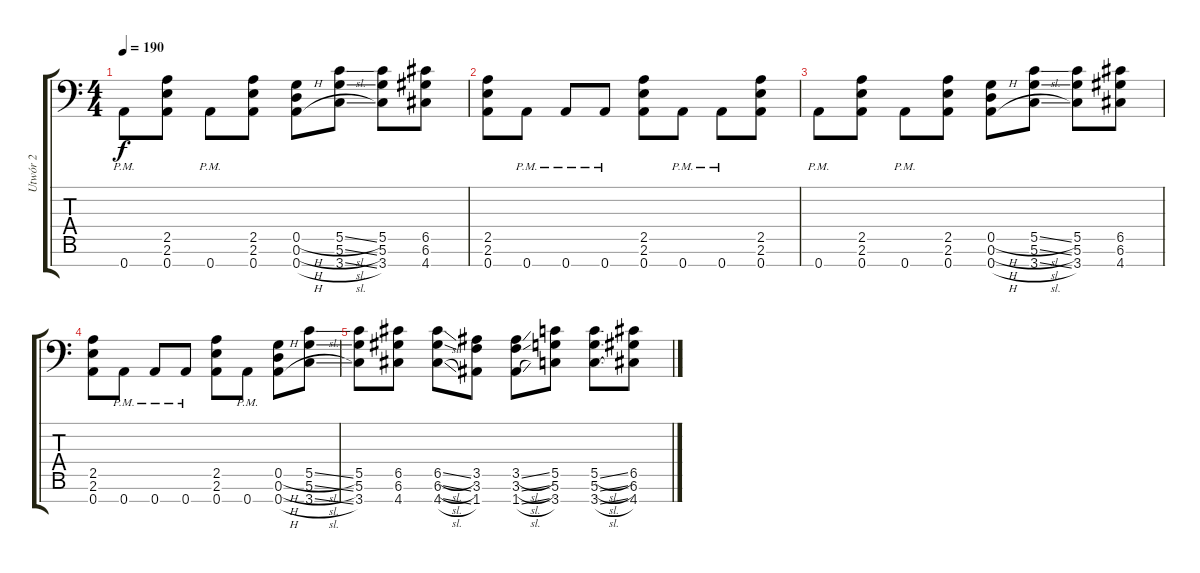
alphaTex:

\track ("Utwór 2" "Utwór 2") {instrument distortionguitar}
\staff {score tabs}
\tuning (D4 A3 F3 C3 G2 D2 A1) {hide}
\ts (4 4)
\tempo 190
\clef f4
\ks c
0.7{pm}.8{dy f} (2.5 2.6 0.7).8 0.7{pm}.8 (2.5 2.6 0.7).8 (0.5{h} 0.6{h} 0.7{h}).8 (5.5{sl} 5.6{sl} 3.7{sl}).8 (5.5 5.6 3.7).8 (6.5 6.6 4.7).8 |
(2.5 2.6 0.7).8 0.7{pm}.8 0.7{pm}.8 0.7{pm}.8 (2.5 2.6 0.7).8 0.7{pm}.8 0.7{pm}.8 (2.5 2.6 0.7).8 |
0.7{pm}.8 (2.5 2.6 0.7).8 0.7{pm}.8 (2.5 2.6 0.7).8 (0.5{h} 0.6{h} 0.7{h}).8 (5.5{sl} 5.6{sl} 3.7{sl}).8 (5.5 5.6 3.7).8 (6.5 6.6 4.7).8 |
(2.5 2.6 0.7).8 0.7{pm}.8 0.7{pm}.8 0.7{pm}.8 (2.5 2.6 0.7).8 0.7{pm}.8 (0.5{h} 0.6{h} 0.7{h}).8 (5.5{sl} 5.6{sl} 3.7{sl}).8 |
(5.5 5.6 3.7).8 (6.5 6.6 4.7).8 (6.5{sl} 6.6{sl} 4.7{sl}).8 (3.5 3.6 1.7).8 (3.5{sl} 3.6{sl} 1.7{sl}).8 (5.5 5.6 3.7).8 (5.5{sl} 5.6{sl} 3.7{sl}).8 (6.5 6.6 4.7).8
